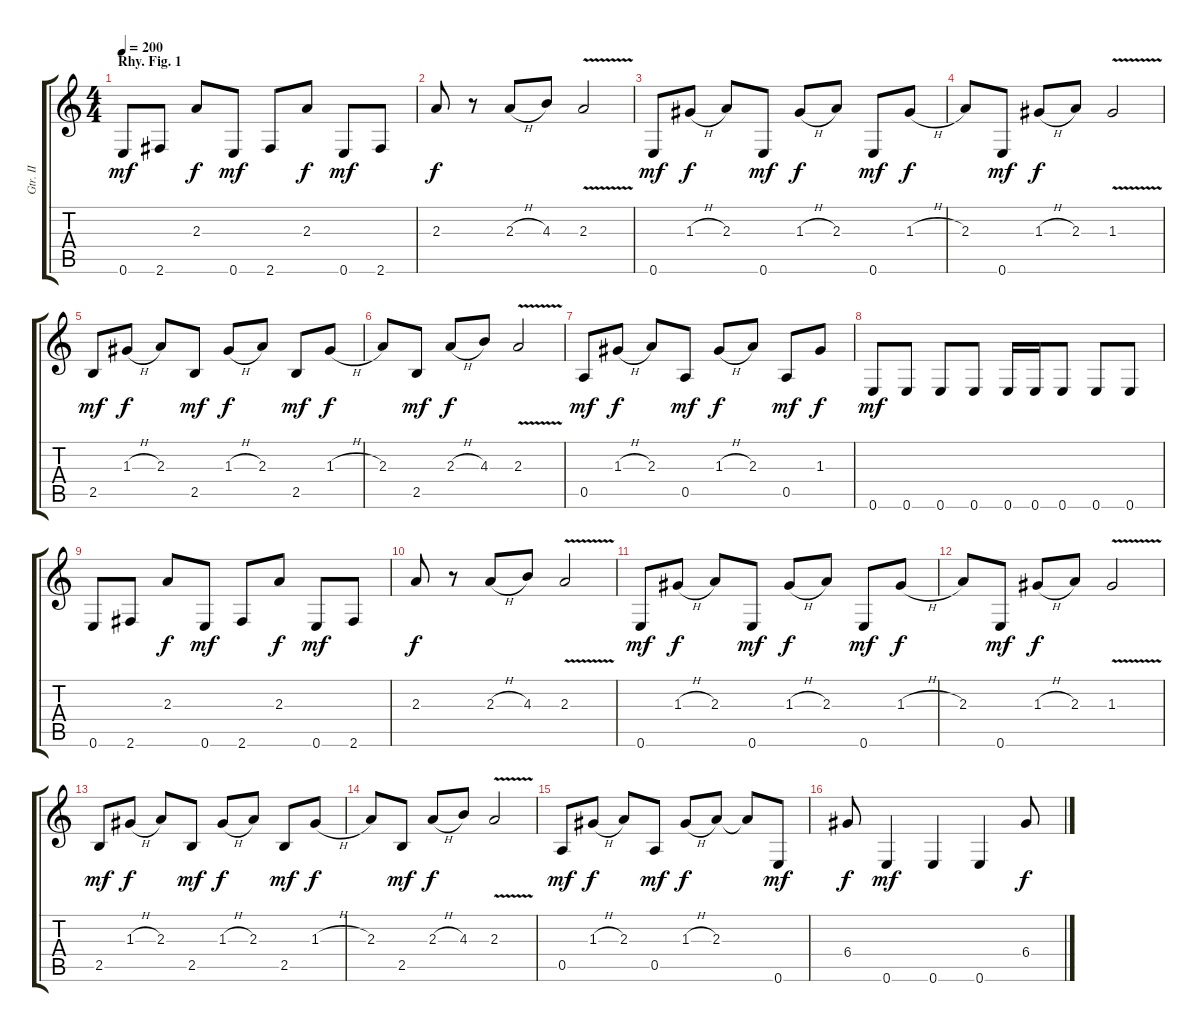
\track ("Gtr. II" "Gtr. II") {instrument distortionguitar}
\staff {score tabs}
\tuning (E4 B3 G3 D3 A2 E2) {hide}
\ts (4 4)
\section ("" "Rhy. Fig. 1")
\tempo 200
\clef g2
\ks c
0.6.8{dy mf} 2.6.8 2.3.8{dy f} 0.6.8{dy mf} 2.6.8 2.3.8{dy f} 0.6.8{dy mf} 2.6.8 |
2.3.8{dy f} r.8 2.3{h}.8 4.3.8 2.3{v}.2 |
0.6.8{dy mf} 1.3{h}.8{dy f} 2.3.8 0.6.8{dy mf} 1.3{h}.8{dy f} 2.3.8 0.6.8{dy mf} 1.3{h}.8{dy f} |
2.3.8 0.6.8{dy mf} 1.3{h}.8{dy f} 2.3.8 1.3{v}.2 |
2.5.8{dy mf} 1.3{h}.8{dy f} 2.3.8 2.5.8{dy mf} 1.3{h}.8{dy f} 2.3.8 2.5.8{dy mf} 1.3{h}.8{dy f} |
2.3.8 2.5.8{dy mf} 2.3{h}.8{dy f} 4.3.8 2.3{v}.2 |
0.5.8{dy mf} 1.3{h}.8{dy f} 2.3.8 0.5.8{dy mf} 1.3{h}.8{dy f} 2.3.8 0.5.8{dy mf} 1.3.8{dy f} |
0.6.8{dy mf} 0.6.8 0.6.8 0.6.8 0.6.16 0.6.16 0.6.8 0.6.8 0.6.8 |
0.6.8 2.6.8 2.3.8{dy f} 0.6.8{dy mf} 2.6.8 2.3.8{dy f} 0.6.8{dy mf} 2.6.8 |
2.3.8{dy f} r.8 2.3{h}.8 4.3.8 2.3{v}.2 |
0.6.8{dy mf} 1.3{h}.8{dy f} 2.3.8 0.6.8{dy mf} 1.3{h}.8{dy f} 2.3.8 0.6.8{dy mf} 1.3{h}.8{dy f} |
2.3.8 0.6.8{dy mf} 1.3{h}.8{dy f} 2.3.8 1.3{v}.2 |
2.5.8{dy mf} 1.3{h}.8{dy f} 2.3.8 2.5.8{dy mf} 1.3{h}.8{dy f} 2.3.8 2.5.8{dy mf} 1.3{h}.8{dy f} |
2.3.8 2.5.8{dy mf} 2.3{h}.8{dy f} 4.3.8 2.3{v}.2 |
0.5.8{dy mf} 1.3{h}.8{dy f} 2.3.8 0.5.8{dy mf} 1.3{h}.8{dy f} 2.3.8 2.3{t}.8 0.6.8{dy mf} |
6.4.8{dy f} 0.6.4{dy mf} 0.6.4 0.6.4 6.4.8{dy f}
